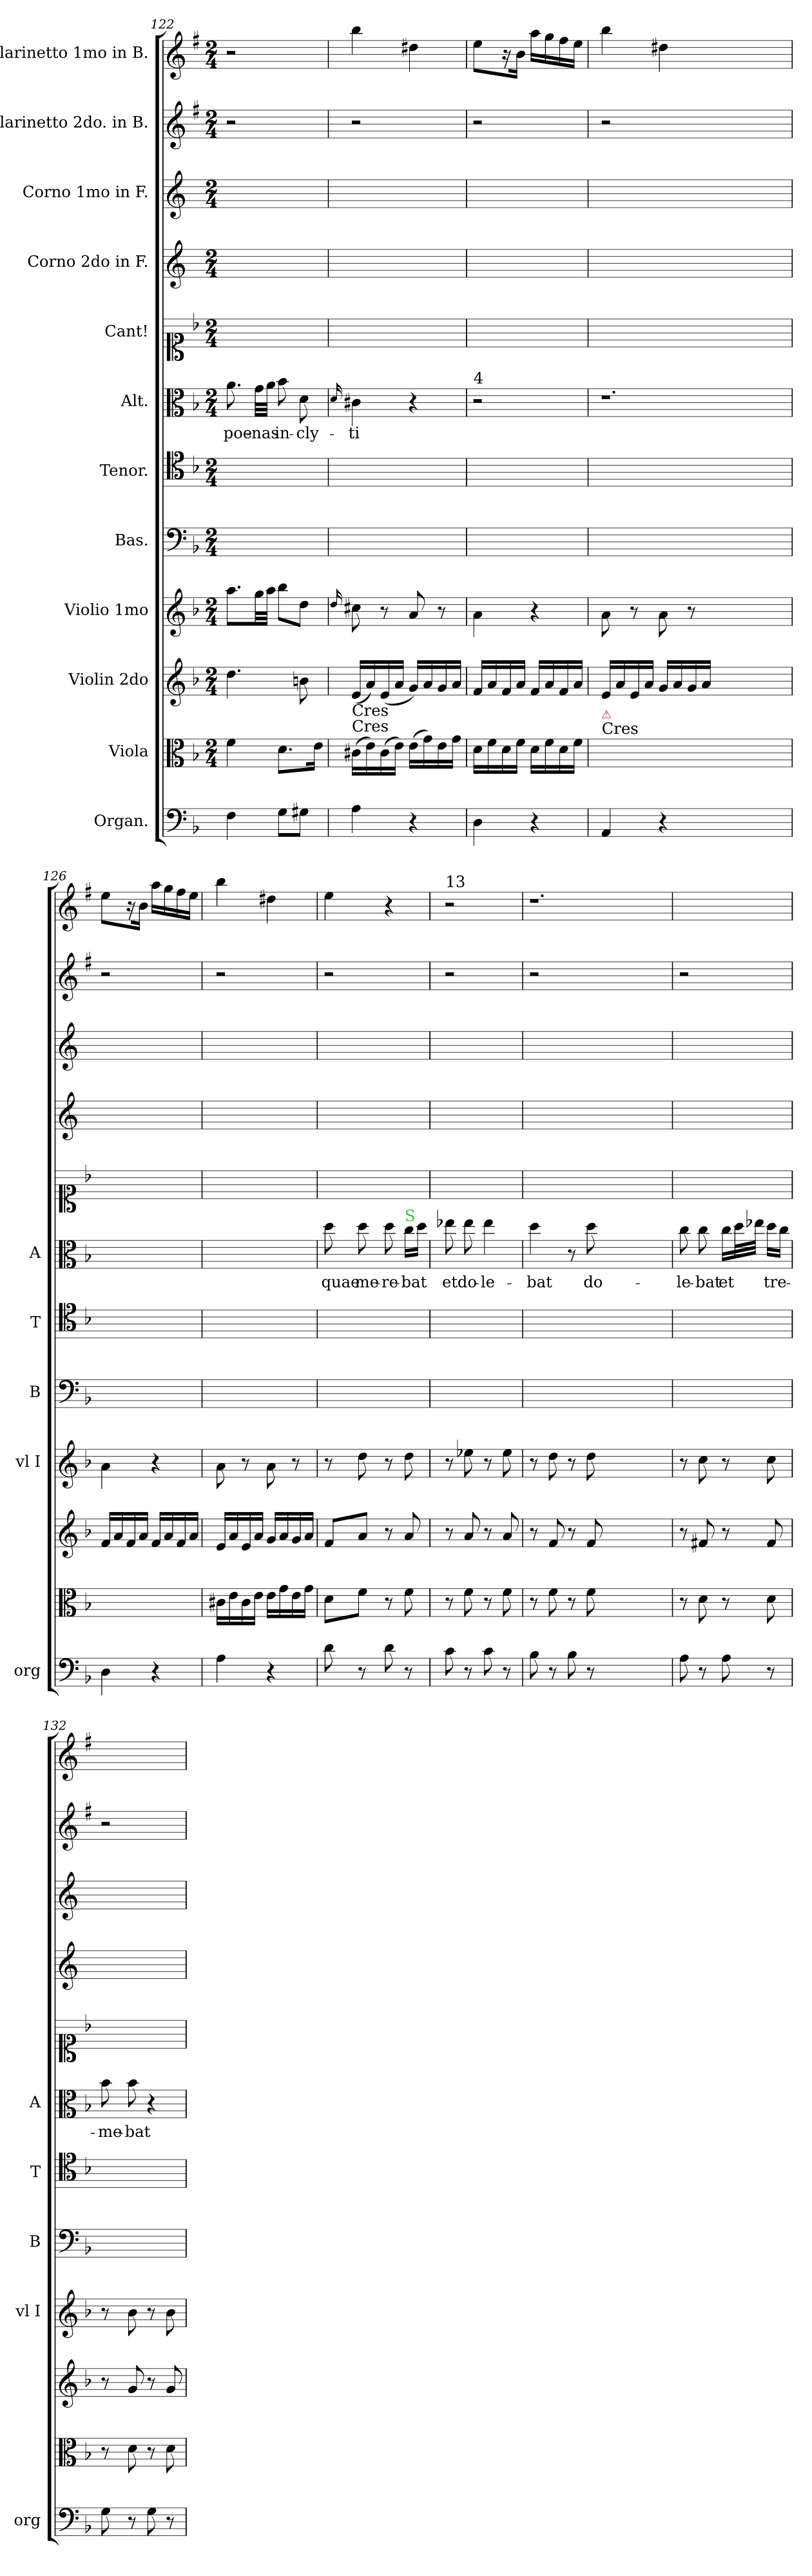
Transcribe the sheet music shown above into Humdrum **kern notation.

**kern	**kern	**kern	**kern	**kern	**kern	**kern	**text	**kern	**kern	**kern	**kern	**kern
*part12	*part11	*part10	*part9	*part8	*part7	*part6	*part6	*part5	*part4	*part3	*part2	*part1
*staff12	*staff11	*staff10	*staff9	*staff8	*staff7	*staff6	*staff6	*staff5	*staff4	*staff3	*staff2	*staff1
*I"Organ.	*I"Viola	*I"Violin 2do	*I"Violio 1mo	*I"Bas.	*I"Tenor.	*I"Alt.	*	*I"Cant!	*I"Corno 2do in F.	*I"Corno 1mo in F.	*I"Clarinetto 2do. in B.	*I"Clarinetto 1mo in B.
*I'org	*	*	*I'vl I	*I'B	*I'T	*I'A	*	*	*	*	*	*
*clefF4	*clefC3	*clefG2	*clefG2	*clefF4	*clefC4	*clefC3	*	*clefC1	*clefG2	*clefG2	*clefG2	*clefG2
*	*	*	*	*	*	*	*	*	*ITrd4c7	*ITrd4c7	*ITrd1c2	*ITrd1c2
*k[b-]	*k[b-]	*k[b-]	*k[b-]	*k[b-]	*k[b-]	*k[b-]	*	*k[b-]	*k[b-]	*k[b-]	*k[b-]	*k[b-]
*F:	*F:	*F:	*F:	*F:	*F:	*F:	*	*F:	*F:	*F:	*F:	*F:
*	*M2/4	*M2/4	*M2/4	*M2/4	*M2/4	*M2/4	*	*M2/4	*M2/4	*M2/4	*M2/4	*M2/4
=122	=122	=122	=122	=122	=122	=122	=122	=122	=122	=122	=122	=122
4F\	4f\	4.dd\	8.aa\L	2ryy	2ryy	8.a\	poe-	2ryy	2ryy	2ryy	2r	2r
.	.	.	32gg\LL	.	.	32g\LLL	-nas	.	.	.	.	.
.	.	.	32aa\JJJ	.	.	32a\JJJ	.	.	.	.	.	.
8G\L	8.d\L	.	8bb-\L	.	.	8b-\	in-	.	.	.	.	.
8G#X\J	.	8bn\	8dd\J	.	.	8d\	-cly-	.	.	.	.	.
.	16e\Jk	.	.	.	.	.	.	.	.	.	.	.
=123	=123	=123	=123	=123	=123	=123	=123	=123	=123	=123	=123	=123
.	.	.	16qqdd/	.	.	16qqd/	.	.	.	.	.	.
!	!	!LO:TX:b:t=Cres	!	!	!	!	!	!	!	!	!	!
!	!LO:TX:a:t=Cres	!	!	!	!	!	!	!	!	!	!	!
4A\	(16c#X\LL	(16e/LL	8cc#X\	2ryy	2ryy	4c#X\	-ti	2ryy	2ryy	2ryy	2r	4aa\
.	16e\)	16a/)	.	.	.	.	.	.	.	.	.	.
.	(16c#\	(16e/	8r	.	.	.	.	.	.	.	.	.
.	16e\JJ)	16a/JJ	.	.	.	.	.	.	.	.	.	.
4r	(16e\LL	16g/LL)	8a/	.	.	4r	.	.	.	.	.	4cc#X\
.	16g\)	16a/	.	.	.	.	.	.	.	.	.	.
.	16e\	16g/	8r	.	.	.	.	.	.	.	.	.
.	16g\JJ	16a/JJ	.	.	.	.	.	.	.	.	.	.
=124	=124	=124	=124	=124	=124	=124	=124	=124	=124	=124	=124	=124
!	!	!	!	!	!	!LO:TX:a:t=4	!	!	!	!	!	!
4D\	16d\LL	16f/LL	4a\	2ryy	2ryy	2r	.	2ryy	2ryy	2ryy	2r	8dd\L
.	16f\	16a/	.	.	.	.	.	.	.	.	.	.
.	16d\	16f/	.	.	.	.	.	.	.	.	.	16r
.	16f\JJ	16a/JJ	.	.	.	.	.	.	.	.	.	16a\Jk
4r	16d\LL	16f/LL	4r	.	.	.	.	.	.	.	.	16gg\LL
.	16f\	16a/	.	.	.	.	.	.	.	.	.	16ff\
.	16d\	16f/	.	.	.	.	.	.	.	.	.	16ee\
.	16f\JJ	16a/JJ	.	.	.	.	.	.	.	.	.	16dd\JJ
=125	=125	=125	=125	=125	=125	=125	=125	=125	=125	=125	=125	=125
!	!LO:TX:a:t=Cres	!	!	!	!	!	!	!	!	!	!	!
!	!LO:TX:a:color=crimson:t=⚠	!	!	!	!	!	!	!	!	!	!	!
4AA/	(16c#X\LLyy	16e/LL	8a\	2ryy	2ryy	1.r	.	2ryy	2ryy	2ryy	2r	4aa\
.	16e\yy)	16a/	.	.	.	.	.	.	.	.	.	.
.	(16c#\yy	16e/	8r	.	.	.	.	.	.	.	.	.
.	16e\JJyy)	16a/JJ	.	.	.	.	.	.	.	.	.	.
4r	(16e\LLyy	16g/LL	8a\	.	.	.	.	.	.	.	.	4cc#X\
.	16g\yy)	16a/	.	.	.	.	.	.	.	.	.	.
.	16e\yy	16g/	8r	.	.	.	.	.	.	.	.	.
.	16g\JJyy	16a/JJ	.	.	.	.	.	.	.	.	.	.
1ryy	1ryy	1ryy	1ryy	1ryy	1ryy	.	.	1ryy	1ryy	1ryy	1ryy	1ryy
=126	=126	=126	=126	=126	=126	=126	=126	=126	=126	=126	=126	=126
4D\	16d\LLyy	16f/LL	4a\	2ryy	2ryy	2ryy	.	2ryy	2ryy	2ryy	2r	8dd\L
.	16f\yy	16a/	.	.	.	.	.	.	.	.	.	.
.	16d\yy	16f/	.	.	.	.	.	.	.	.	.	16r
.	16f\JJyy	16a/JJ	.	.	.	.	.	.	.	.	.	16a\Jk
4r	16d\LLyy	16f/LL	4r	.	.	.	.	.	.	.	.	16gg\LL
.	16f\yy	16a/	.	.	.	.	.	.	.	.	.	16ff\
.	16d\yy	16f/	.	.	.	.	.	.	.	.	.	16ee\
.	16f\JJyy	16a/JJ	.	.	.	.	.	.	.	.	.	16dd\JJ
=127	=127	=127	=127	=127	=127	=127	=127	=127	=127	=127	=127	=127
4A\	16c#X\LL	16e/LL	8a\	2ryy	2ryy	2ryy	.	2ryy	2ryy	2ryy	2r	4aa\
.	16e\	16a/	.	.	.	.	.	.	.	.	.	.
.	16c#\	16e/	8r	.	.	.	.	.	.	.	.	.
.	16e\JJ	16a/JJ	.	.	.	.	.	.	.	.	.	.
4r	16e\LL	16g/LL	8a\	.	.	.	.	.	.	.	.	4cc#X\
.	16g\	16a/	.	.	.	.	.	.	.	.	.	.
.	16e\	16g/	8r	.	.	.	.	.	.	.	.	.
.	16g\JJ	16a/JJ	.	.	.	.	.	.	.	.	.	.
=128	=128	=128	=128	=128	=128	=128	=128	=128	=128	=128	=128	=128
8d\	8d\L	8f/L	8r	2ryy	2ryy	8dd\	quae	2ryy	2ryy	2ryy	2r	4dd\
8r	8f\J	8a/J	8dd\	.	.	8dd\	me-	.	.	.	.	.
8d\	8r	8r	8r	.	.	8dd\	-re-	.	.	.	.	4r
!	!	!	!	!	!	!LO:TX:a:color=limegreen:t=S	!	!	!	!	!	!
8r	8f\	8a/	8dd\	.	.	16cc\LL	-bat	.	.	.	.	.
.	.	.	.	.	.	16dd\JJ	.	.	.	.	.	.
=129	=129	=129	=129	=129	=129	=129	=129	=129	=129	=129	=129	=129
!	!	!	!	!	!	!	!	!	!	!	!	!LO:TX:a:t=13
8c\	8r	8r	8r	2ryy	2ryy	8ee-X\	et	2ryy	2ryy	2ryy	2r	2r
8r	8f\	8a/	8ee-X\	.	.	8ee-\	do-	.	.	.	.	.
8c\	8r	8r	8r	.	.	4ee-\	-le-	.	.	.	.	.
8r	8f\	8a/	8ee-\	.	.	.	.	.	.	.	.	.
=130	=130	=130	=130	=130	=130	=130	=130	=130	=130	=130	=130	=130
8B-\	8r	8r	8r	2ryy	2ryy	4dd\	-bat	2ryy	2ryy	2ryy	2r	1.r
8r	8f\	8f/	8dd\	.	.	.	.	.	.	.	.	.
8B-\	8r	8r	8r	.	.	8r	.	.	.	.	.	.
8r	8f\	8f/	8dd\	.	.	8dd\	do-	.	.	.	.	.
1ryy	1ryy	1ryy	1ryy	1ryy	1ryy	1ryy	.	1ryy	1ryy	1ryy	1ryy	.
=131	=131	=131	=131	=131	=131	=131	=131	=131	=131	=131	=131	=131
8A\	8r	8r	8r	2ryy	2ryy	8cc\	-le-	2ryy	2ryy	2ryy	2r	2ryy
8r	8d\	8f#X/	8cc\	.	.	8cc\	-bat	.	.	.	.	.
8A\	8r	8r	8r	.	.	16cc\LL	et	.	.	.	.	.
.	.	.	.	.	.	32dd\L	.	.	.	.	.	.
.	.	.	.	.	.	32ee-X\JJJ	.	.	.	.	.	.
8r	8d\	8f#/	8cc\	.	.	16dd\LL	tre-	.	.	.	.	.
.	.	.	.	.	.	16cc\JJ	.	.	.	.	.	.
=132	=132	=132	=132	=132	=132	=132	=132	=132	=132	=132	=132	=132
8G\	8r	8r	8r	2ryy	2ryy	8b-\	-me-	2ryy	2ryy	2ryy	2r	2ryy
8r	8d\	8g/	8b-\	.	.	8b-\	-bat	.	.	.	.	.
8G\	8r	8r	8r	.	.	4r	.	.	.	.	.	.
8r	8d\	8g/	8b-\	.	.	.	.	.	.	.	.	.
=	=	=	=	=	=	=	=	=	=	=	=	=
*-	*-	*-	*-	*-	*-	*-	*-	*-	*-	*-	*-	*-
